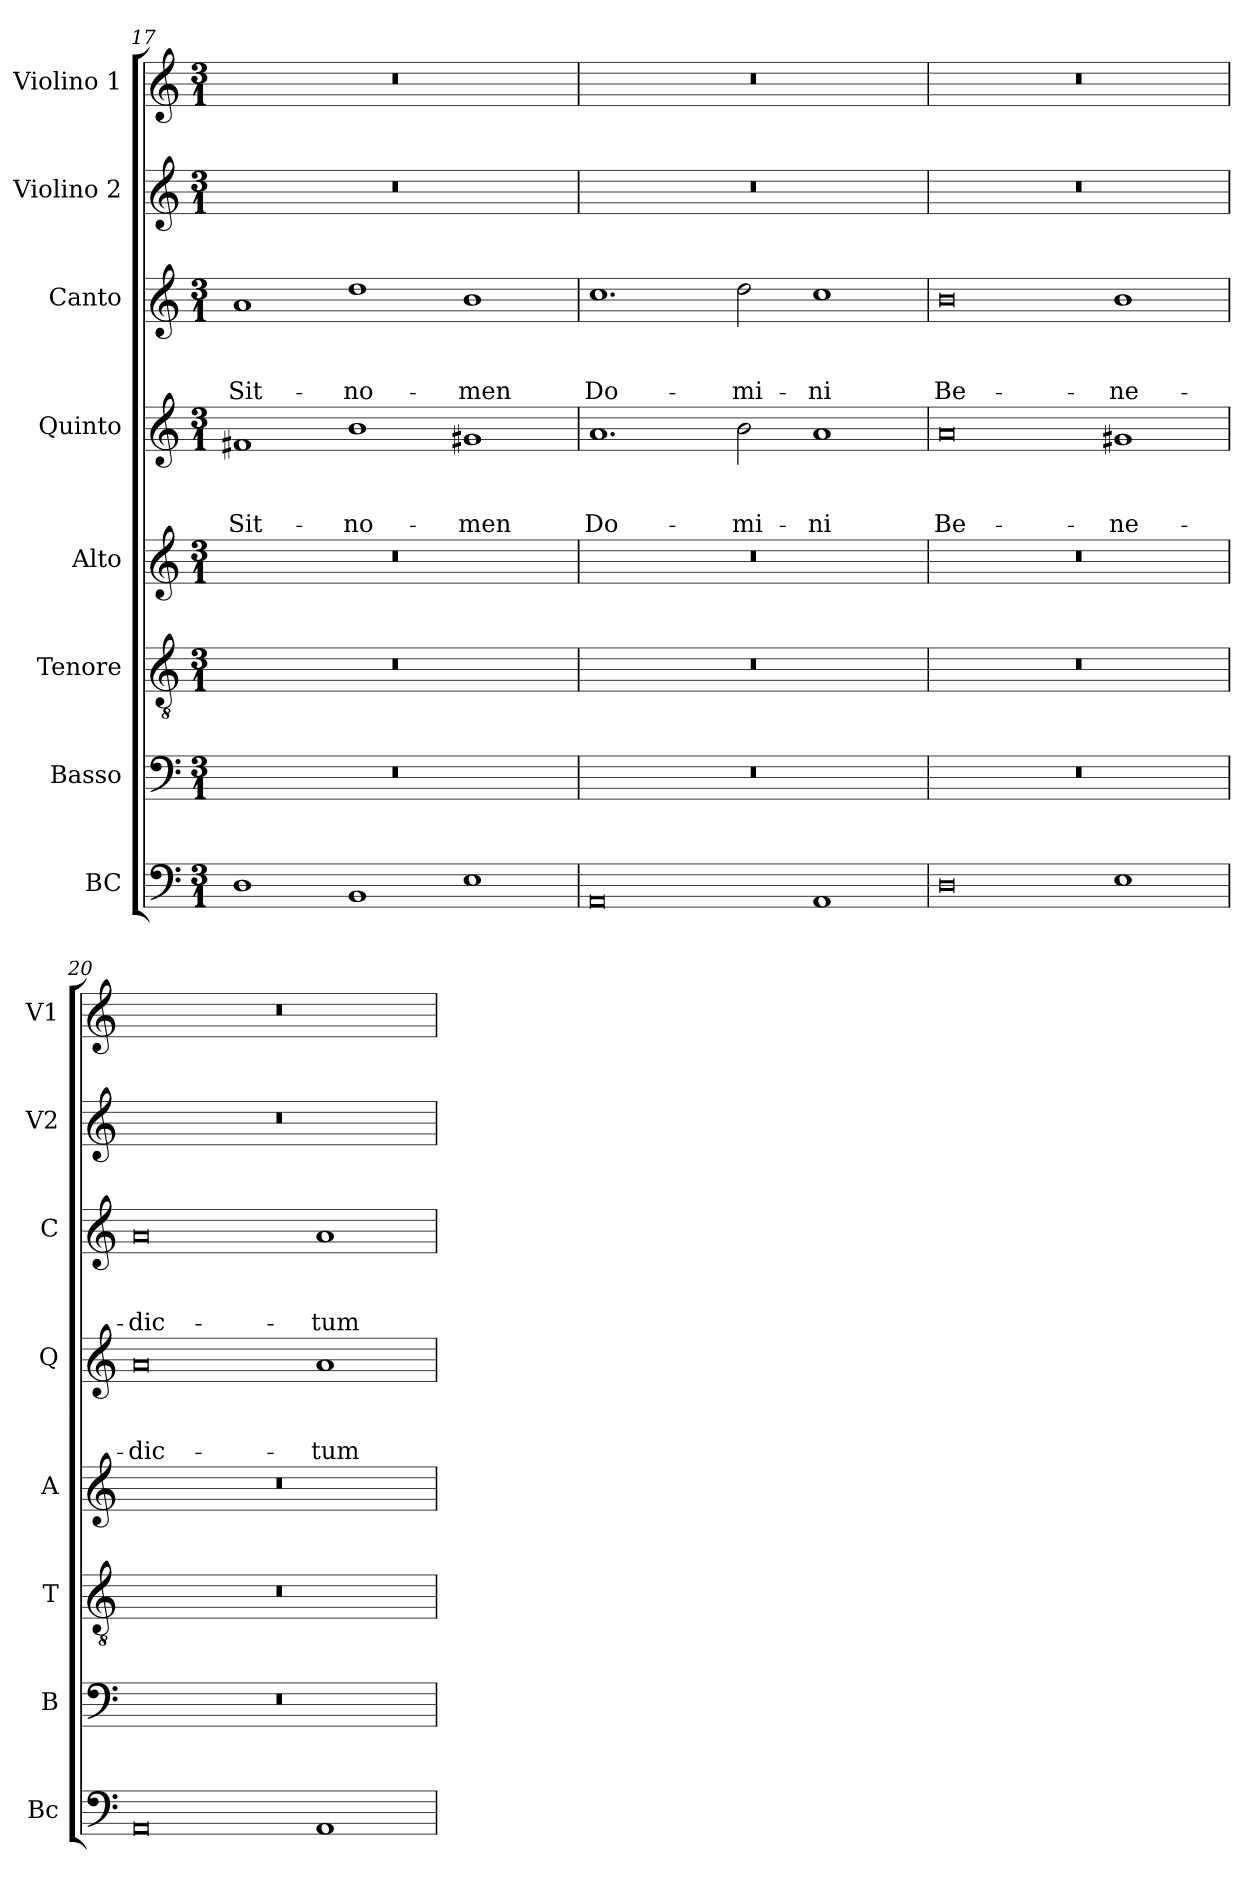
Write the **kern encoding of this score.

**kern	**kern	**kern	**kern	**kern	**text	**text	**text	**kern	**text	**text	**text	**kern	**kern
*part8	*part7	*part6	*part5	*part4	*part4	*part4	*part4	*part3	*part3	*part3	*part3	*part2	*part1
*staff8	*staff7	*staff6	*staff5	*staff4	*staff4	*staff4	*staff4	*staff3	*staff3	*staff3	*staff3	*staff2	*staff1
*I"BC	*I"Basso	*I"Tenore	*I"Alto	*I"Quinto	*	*	*	*I"Canto	*	*	*	*I"Violino 2	*I"Violino 1
*I'Bc	*I'B	*I'T	*I'A	*I'Q	*	*	*	*I'C	*	*	*	*I'V2	*I'V1
*clefF4	*clefF4	*clefGv2	*clefG2	*clefG2	*	*	*	*clefG2	*	*	*	*clefG2	*clefG2
*k[]	*k[]	*k[]	*k[]	*k[]	*	*	*	*k[]	*	*	*	*k[]	*k[]
*C:	*C:	*C:	*C:	*C:	*	*	*	*C:	*	*	*	*C:	*C:
*M3/1	*M3/1	*M3/1	*M3/1	*M3/1	*	*	*	*M3/1	*	*	*	*M3/1	*M3/1
=17	=17	=17	=17	=17	=17	=17	=17	=17	=17	=17	=17	=17	=17
!	!	!	!	!	!	!	!LO:LY:b	!	!	!	!LO:LY:b	!	!
1D	0.r	0.r	0.r	1f#X	.	.	Sit-	1a	.	.	Sit-	0.r	0.r
!	!	!	!	!	!	!	!LO:LY:b	!	!	!	!LO:LY:b	!	!
1BB	.	.	.	1b	.	.	-no-	1dd	.	.	-no-	.	.
!	!	!	!	!	!	!	!LO:LY:b	!	!	!	!LO:LY:b	!	!
1E	.	.	.	1g#X	.	.	-men	1b	.	.	-men	.	.
=18	=18	=18	=18	=18	=18	=18	=18	=18	=18	=18	=18	=18	=18
!	!	!	!	!	!	!	!LO:LY:b	!	!	!	!LO:LY:b	!	!
0AA	0.r	0.r	0.r	1.a	.	.	Do-	1.cc	.	.	Do-	0.r	0.r
!	!	!	!	!	!	!	!LO:LY:b	!	!	!	!LO:LY:b	!	!
.	.	.	.	2b\	.	.	-mi-	2dd\	.	.	-mi-	.	.
!	!	!	!	!	!	!	!LO:LY:b	!	!	!	!LO:LY:b	!	!
1AA	.	.	.	1a	.	.	-ni	1cc	.	.	-ni	.	.
=19	=19	=19	=19	=19	=19	=19	=19	=19	=19	=19	=19	=19	=19
!	!	!	!	!	!	!	!LO:LY:b	!	!	!	!LO:LY:b	!	!
0D	0.r	0.r	0.r	0a	.	.	Be-	0b	.	.	Be-	0.r	0.r
!	!	!	!	!	!	!	!LO:LY:b	!	!	!	!LO:LY:b	!	!
1E	.	.	.	1g#X	.	.	-ne-	1b	.	.	-ne-	.	.
=20	=20	=20	=20	=20	=20	=20	=20	=20	=20	=20	=20	=20	=20
!	!	!	!	!	!	!	!LO:LY:b	!	!	!	!LO:LY:b	!	!
0AA	0.r	0.r	0.r	0a	.	.	-dic-	0a	.	.	-dic-	0.r	0.r
!	!	!	!	!	!	!	!LO:LY:b	!	!	!	!LO:LY:b	!	!
1AA	.	.	.	1a	.	.	-tum	1a	.	.	-tum	.	.
=	=	=	=	=	=	=	=	=	=	=	=	=	=
*-	*-	*-	*-	*-	*-	*-	*-	*-	*-	*-	*-	*-	*-
